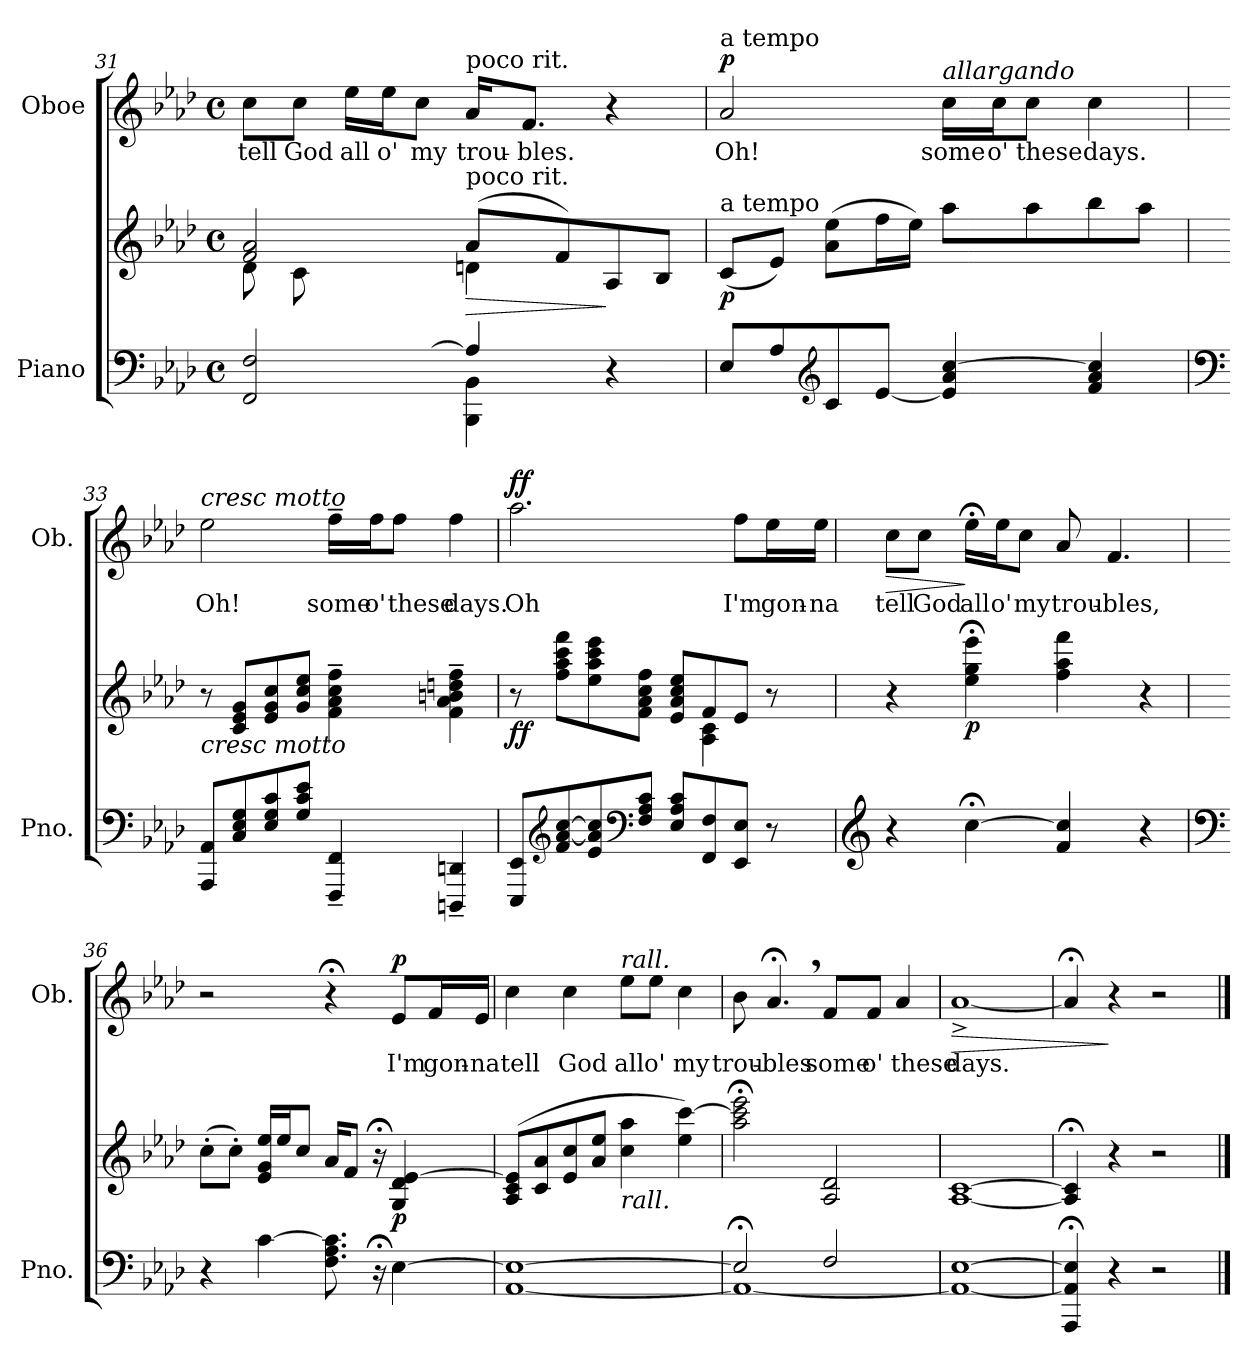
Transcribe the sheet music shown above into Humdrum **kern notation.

**kern	**kern	**dynam	**kern	**text	**dynam
*part2	*part2	*part2	*part1	*part1	*part1
*staff3	*staff2	*staff2/3	*staff1	*staff1	*staff1
*I"Piano	*	*	*I"Oboe	*	*
*I'Pno.	*	*	*I'Ob.	*	*
*clefF4	*clefG2	*	*clefG2	*	*
*k[b-e-a-d-]	*k[b-e-a-d-]	*	*k[b-e-a-d-]	*	*
*M4/4	*M4/4	*	*M4/4	*	*
*met(c)	*met(c)	*	*met(c)	*	*
=31	=31	=31	=31	=31	=31
*^	*^	*	*	*	*
*	*	*	*^	*	*	*	*
!	!	!	!	!	!	!	!LO:LY:b	!
4ryy	2FF/ 2F/	2f/ 2a-/	2ryy	(8d-\L	.	8cc\L	tell	.
!	!	!	!	!	!	!	!LO:LY:b	!
.	.	.	.	8c\	.	8cc\J	God	.
!	!	!	!	!	!	!	!LO:LY:b	!
8B-/	.	.	.	2.ryy	.	16ee-\LL	all	.
!	!	!	!	!	!	!	!LO:LY:b	!
.	.	.	.	.	.	16ee-\J	o'	.
!	!	!	!	!	!	!	!LO:LY:b	!
[8A-/J)	.	.	.	.	.	8cc\J	my	.
!	!	!	!	!	!	!LO:TX:a:t=poco rit.	!	!
!	!	!LO:TX:a:t=poco rit.	!	!	!	!	!	!
!	!	!	!	!	!LO:HP:b	!	!LO:LY:b	!
4A-/]	4BBB-\ 4BB-\	(8a-/L	4dn\	.	>	16a-/KL	trou-	.
!	!	!	!	!	!	!	!LO:LY:b	!
.	.	.	.	.	.	8.f/J	-bles.	.
.	.	8f/)	.	.	.	.	.	.
4r	4ryy	8A-/	4ryy	.	]	4r	.	.
.	.	8B-/J	.	.	.	.	.	.
*v	*v	*	*	*	*	*	*	*
*	*v	*v	*v	*	*	*	*
=32	=32	=32	=32	=32	=32
!	!	!	!LO:TX:a:t=a tempo	!	!
!	!LO:TX:a:t=a tempo	!	!	!	!
!	!	!LO:DY:b	!	!LO:LY:b	!LO:DY:a
8E-/L	(8c/L	p	2a-/	Oh!	p
8A-/	8e-/J)	.	.	.	.
*clefG2	*	*	*	*	*
8c/	(8a-\ 8ee-\L	.	.	.	.
[8e-/J	16ff\L	.	.	.	.
.	16ee-\JJ)	.	.	.	.
!	!	!	!LO:TX:i:t=allargando	!	!
!	!	!	!	!LO:LY:b	!
4e-/] 4a-/ [4cc/	8aa-\L	.	16cc\LL	some	.
!	!	!	!	!LO:LY:b	!
.	.	.	16cc\J	o'	.
!	!	!	!	!LO:LY:b	!
.	8aa-\	.	8cc\J	these	.
!	!	!	!	!LO:LY:b	!
4f/ 4a-/ 4cc/]	8bb-\	.	4cc\	days.	.
.	8aa-\J	.	.	.	.
!!LO:LB:g=z
=33	=33	=33	=33	=33	=33
*clefF4	*	*	*	*	*
!	!	!	!LO:TX:a:i:t=cresc motto	!	!
!	!LO:TX:b:i:t=cresc motto	!	!	!	!
!	!	!	!	!LO:LY:b	!
8AAA-/ 8AA-/L	8r	.	2ee-\	Oh!	.
8C/ 8E-/ 8G/	8c/ 8e-/ 8g/L	.	.	.	.
8E-/ 8G/ 8c/	8e-/ 8g/ 8cc/	.	.	.	.
8G/ 8c/ 8e-/J	8g/ 8cc/ 8ee-/J	.	.	.	.
!	!	!	!	!LO:LY:b	!
4FFF/~ 4FF/~	4f\~ 4a-\~ 4cc\~ 4ff\~	.	16ff~\LL	some	.
!	!	!	!	!LO:LY:b	!
.	.	.	16ff\J	o'	.
!	!	!	!	!LO:LY:b	!
.	.	.	8ff\J	these	.
!	!	!	!	!LO:LY:b	!
4DDDn/~ 4DDn/~	4f\~ 4a-\~ 4bn\~ 4ddn\~ 4ff\~	.	4ff\	days.	.
=34	=34	=34	=34	=34	=34
*	*^	*	*	*	*
!	!	!	!LO:DY:b	!	!LO:LY:b	!LO:DY:a
8EEE-/ 8EE-/L	8r	8ryy	ff	2.aa-\	Oh	ff
*	*v	*v	*	*	*	*
*clefG2	*	*	*	*	*
8f/ [8a-/ [8cc/	8ff\ 8aa-\ 8ccc\ 8fff\L	.	.	.	.
8e-/ 8a-/] 8cc/]	8ee-\ 8aa-\ 8ccc\ 8eee-\	.	.	.	.
*clefF4	*	*	*	*	*
8F/ 8A-/ 8c/J	8f\ 8a-\ 8cc\ 8ff\J	.	.	.	.
8E-/ 8A-/ 8c/L	8e-/ 8a-/ 8cc/ 8ee-/L	.	.	.	.
*	*^	*	*	*	*
8FF/ 8F/	8f/	4A-\ 4c\	.	.	.	.
!	!	!	!	!	!LO:LY:b	!
8EE-/ 8E-/J	8e-/J	.	.	8ff\L	I'm	.
!	!	!	!	!	!LO:LY:b	!
8r	8r	8ryy	.	16ee-\L	gon-	.
!	!	!	!	!	!LO:LY:b	!
.	.	.	.	16ee-\JJ	-na	.
*	*v	*v	*	*	*	*
=35	=35	=35	=35	=35	=35
*clefG2	*	*	*	*	*
!	!	!	!	!LO:LY:b	!LO:HP:b
4r	4r	.	8cc\L	tell	>
!	!	!	!	!LO:LY:b	!
.	.	.	8cc\J	God	.
!	!	!LO:DY:b	!	!LO:LY:b	!
[4cc;<\	4ee-\;< 4gg\;< 4eee-\;<	p	16ee-;<\LL	all	]
!	!	!	!	!LO:LY:b	!
.	.	.	16ee-\J	o'	.
!	!	!	!	!LO:LY:b	!
.	.	.	8cc\J	my	.
!	!	!	!	!LO:LY:b	!
4f/ 4cc/]	4ff\ 4aa-\ 4fff\	.	8a-/	trou-	.
!	!	!	!	!LO:LY:b	!
.	.	.	4.f/	-bles,	.
4r	4r	.	.	.	.
!!LO:PB:g=z
=36	=36	=36	=36	=36	=36
*clefF4	*	*	*	*	*
4r	(8cc'\L	.	2r	.	.
.	8cc'\J)	.	.	.	.
[4c\	16e-/ 16g/ 16ee-/LL	.	.	.	.
.	16ee-/J	.	.	.	.
.	8cc/J	.	.	.	.
8.F\ 8.A-\ 8.c\]	16a-/KL	.	4r;<	.	.
.	8f/J	.	.	.	.
16r;<	16r;<	.	.	.	.
!	!	!LO:DY:b	!	!LO:LY:b	!LO:DY:a
[4E-\	4G/ 4d-/ [4e-/	p	8e-/L	I'm	p
!	!	!	!	!LO:LY:b	!
.	.	.	16f/L	gon-	.
!	!	!	!	!LO:LY:b	!
.	.	.	16e-/JJ	-na	.
=37	=37	=37	=37	=37	=37
!	!	!	!	!LO:LY:b	!
[1AA- 1E-_	(8A-/ 8c/ 8e-/]L	.	4cc\	tell	.
.	8c/ 8a-/	.	.	.	.
!	!	!	!	!LO:LY:b	!
.	8e-/ 8cc/	.	4cc\	God	.
.	8a-/ 8ee-/J	.	.	.	.
!	!	!	!LO:TX:i:t=rall.	!	!
!	!LO:TX:b:i:t=rall.	!	!	!	!
!	!	!	!	!LO:LY:b	!
.	4cc\ 4aa-\	.	8ee-\L	all	.
!	!	!	!	!LO:LY:b	!
.	.	.	8ee-\J	o'	.
!	!	!	!	!LO:LY:b	!
.	4ee-\ [4ccc\)	.	4cc\	my	.
=38	=38	=38	=38	=38	=38
*^	*	*	*	*	*
!	!	!	!	!	!LO:LY:b	!
2E-;</]	1AA-_	2aa-\;< 2ccc\];< 2eee-\;<	.	8b-\	trou-	.
!	!	!	!	!	!LO:LY:b	!
.	.	.	.	4.a-;<,/	-bles	.
!	!	!	!	!	!LO:LY:b	!
2F/	.	2A-/ 2d-/	.	8f/L	some	.
!	!	!	!	!	!LO:LY:b	!
.	.	.	.	8f/J	o'	.
!	!	!	!	!	!LO:LY:b	!
.	.	.	.	4a-/	these	.
*v	*v	*	*	*	*	*
=39	=39	=39	=39	=39	=39
!	!	!	!	!LO:LY:b	!LO:HP:b
1AA-_ [1E-	[1A- [1c	.	[1a-^	days.	>
!!LO:LB:g=z
=40	=40	=40	=40	=40	=40
4AAA-/;< 4AA-/];< 4E-/];<	4A-/];< 4c/];<	.	4a-;</]	.	.
4r	4r	.	4r	.	]
2r	2r	.	2r	.	.
==	==	==	==	==	==
*-	*-	*-	*-	*-	*-
